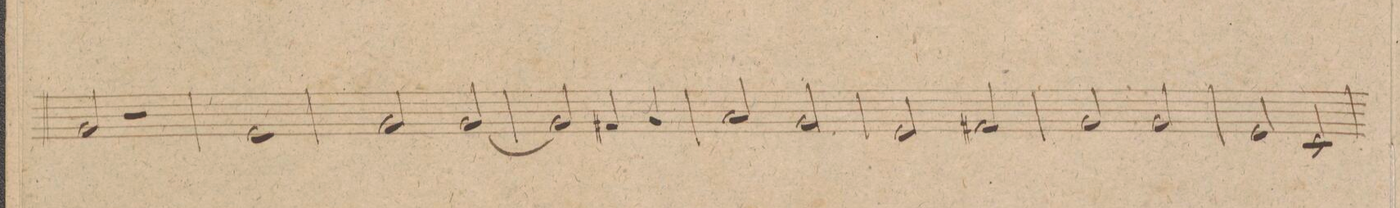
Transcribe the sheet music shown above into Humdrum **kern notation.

**kern	**dynam
*I"Corno. 2do in D	*
*clefG2	*
*k[]	*
*met(c|)	*
*M2/2	*
2g/	.
2r	.
=162	=162
1e	.
=163	=163
2g/	.
[2g/	.
=164	=164
2g/]	.
4f#X/	.
4g/	.
=165	=165
2a/	.
2g/	.
=166	=166
2e/	.
2f#X/	.
=167	=167
2g/	.
2g/	.
=168	=168
2e/	.
2c/	.
=169	=169
*-	*-
